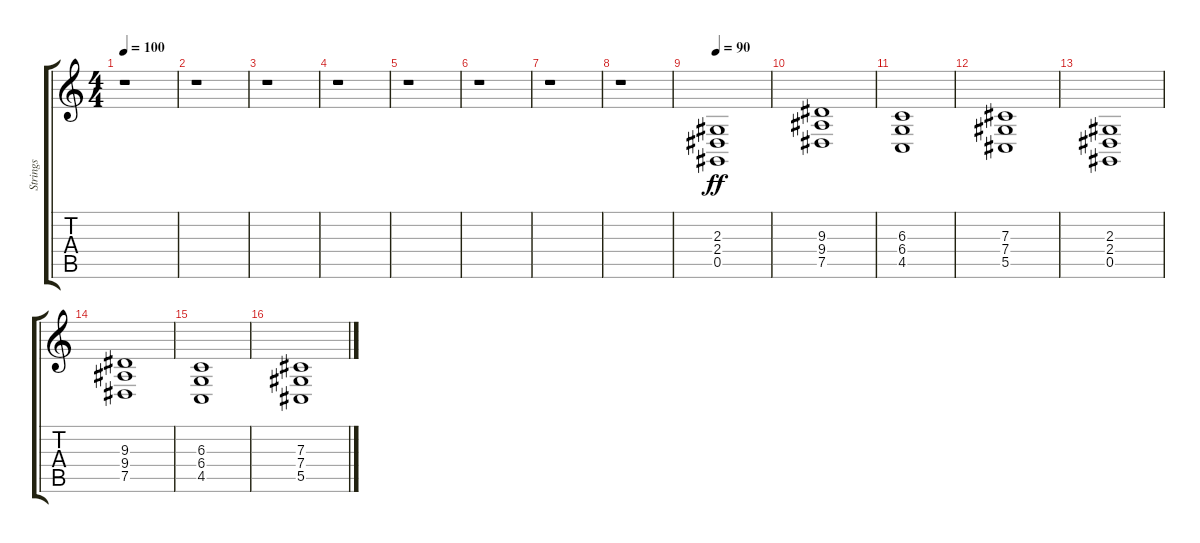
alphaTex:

\track ("Strings" "Strings") {instrument stringensemble1}
\staff {score tabs}
\tuning (Eb4 Bb3 Gb3 Db3 Ab2 Eb2) {hide}
\ts (4 4)
\tempo 100
\clef g2
\ks c
r.1{dy ff} |
r.1 |
r.1 |
r.1 |
r.1 |
r.1 |
r.1 |
r.1 |
\tempo 90
(2.3 2.4 0.5).1 |
(9.3 9.4 7.5).1 |
(6.3 6.4 4.5).1 |
(7.3 7.4 5.5).1 |
(2.3 2.4 0.5).1 |
(9.3 9.4 7.5).1 |
(6.3 6.4 4.5).1 |
(7.3 7.4 5.5).1
